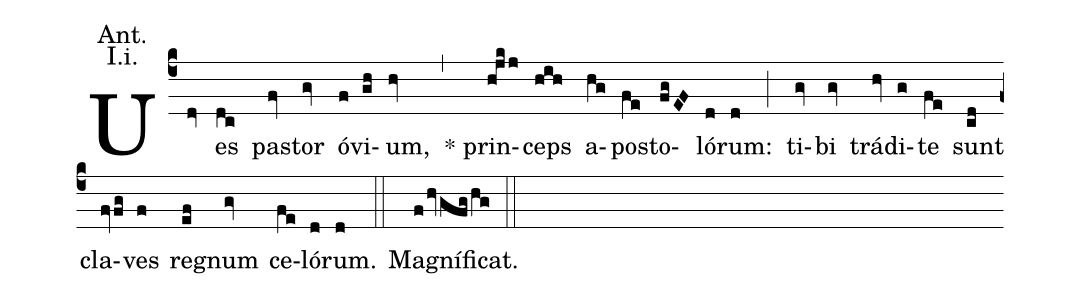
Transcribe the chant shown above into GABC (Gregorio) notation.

annotation: Ant.;
annotation: I.i.;
%%
(c4)
U(dv) es(dc) pas(fv)tor(gv) ó(f)vi(gh)um,(hv) (,)
* prin(hjkj)ceps(hih) a(hg)pos(fe)to(fgEF)ló(d)rum:(d) (;)
ti(gv)bi(gv) trá(hv)di(g)te(fe) sunt(cd) cla(fvfg)ves(f) reg(ef)num(gv) ce(fe)ló(d)rum.(d) (::)

Magníficat.(fhvgfghg) (::)
